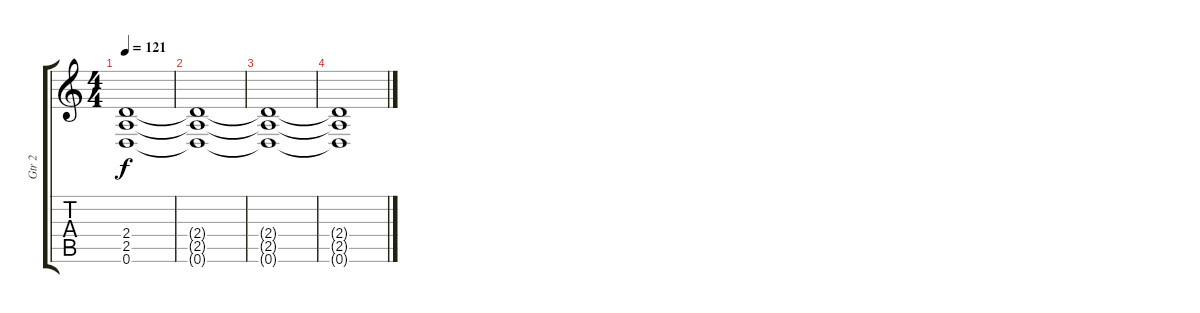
\track ("Gtr 2" "Gtr 2") {instrument distortionguitar}
\staff {score tabs}
\tuning (D4 A3 F3 C3 G2 D2) {hide}
\ts (4 4)
\tempo 121
\clef g2
\ks c
(2.4 2.5 0.6).1{dy f} |
(2.4{t} 2.5{t} 0.6{t}).1 |
(2.4{t} 2.5{t} 0.6{t}).1 |
(2.4{t} 2.5{t} 0.6{t}).1
